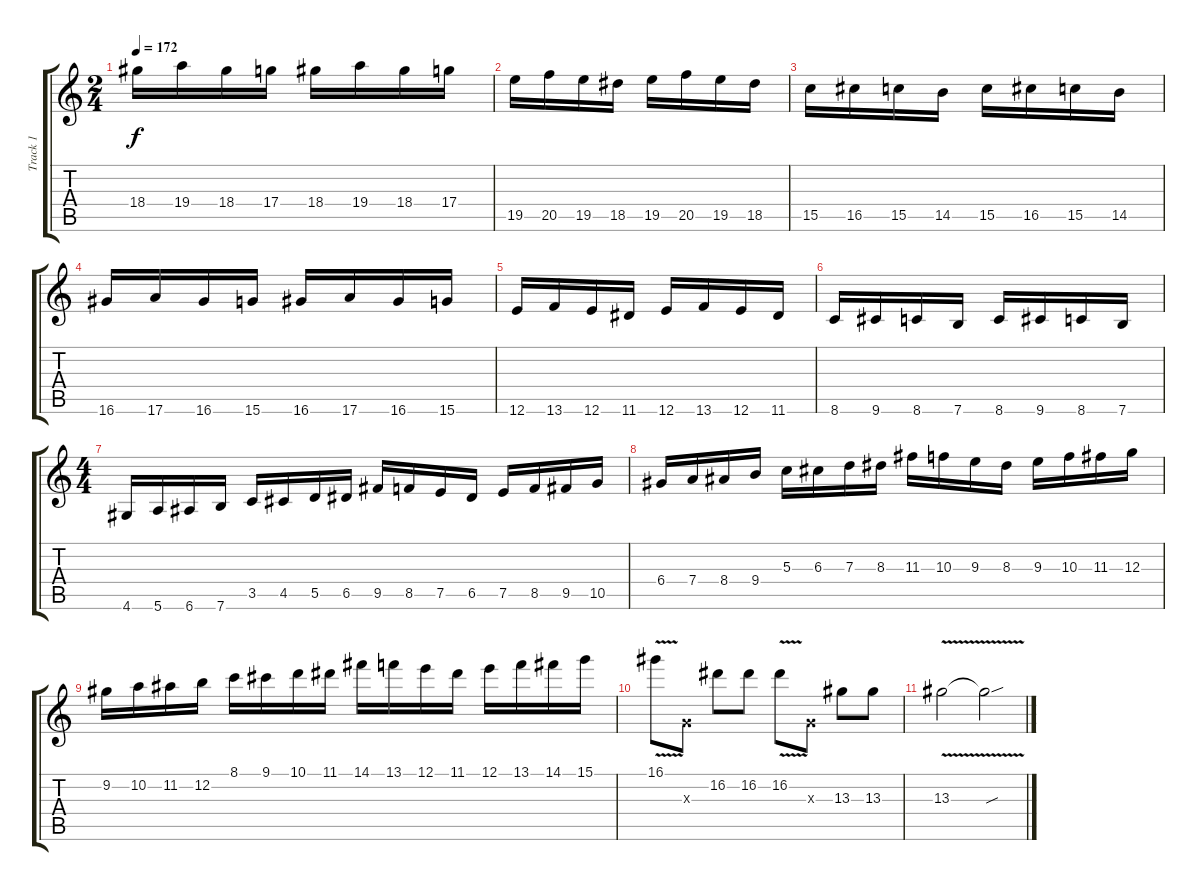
\track ("Track 1" "Track 1") {instrument distortionguitar}
\staff {score tabs}
\tuning (E4 B3 G3 D3 A2 E2) {hide}
\ts (2 4)
\tempo 172
\clef g2
\ks c
18.4.16{dy f} 19.4.16 18.4.16 17.4.16 18.4.16 19.4.16 18.4.16 17.4.16 |
19.5.16 20.5.16 19.5.16 18.5.16 19.5.16 20.5.16 19.5.16 18.5.16 |
15.5.16 16.5.16 15.5.16 14.5.16 15.5.16 16.5.16 15.5.16 14.5.16 |
16.6.16 17.6.16 16.6.16 15.6.16 16.6.16 17.6.16 16.6.16 15.6.16 |
12.6.16 13.6.16 12.6.16 11.6.16 12.6.16 13.6.16 12.6.16 11.6.16 |
8.6.16 9.6.16 8.6.16 7.6.16 8.6.16 9.6.16 8.6.16 7.6.16 |
\ts (4 4)
4.6.16 5.6.16 6.6.16 7.6.16 3.5.16 4.5.16 5.5.16 6.5.16 9.5.16 8.5.16 7.5.16 6.5.16 7.5.16 8.5.16 9.5.16 10.5.16 |
6.4.16 7.4.16 8.4.16 9.4.16 5.3.16 6.3.16 7.3.16 8.3.16 11.3.16 10.3.16 9.3.16 8.3.16 9.3.16 10.3.16 11.3.16 12.3.16 |
9.2.16 10.2.16 11.2.16 12.2.16 8.1.16 9.1.16 10.1.16 11.1.16 14.1.16 13.1.16 12.1.16 11.1.16 12.1.16 13.1.16 14.1.16 15.1.16 |
16.1{v}.8 0.3{x}.8 16.2.8 16.2.8 16.2{v}.8 0.3{x}.8 13.3.8 13.3.8 |
13.3{v}.2 13.3{v sou t}.2
